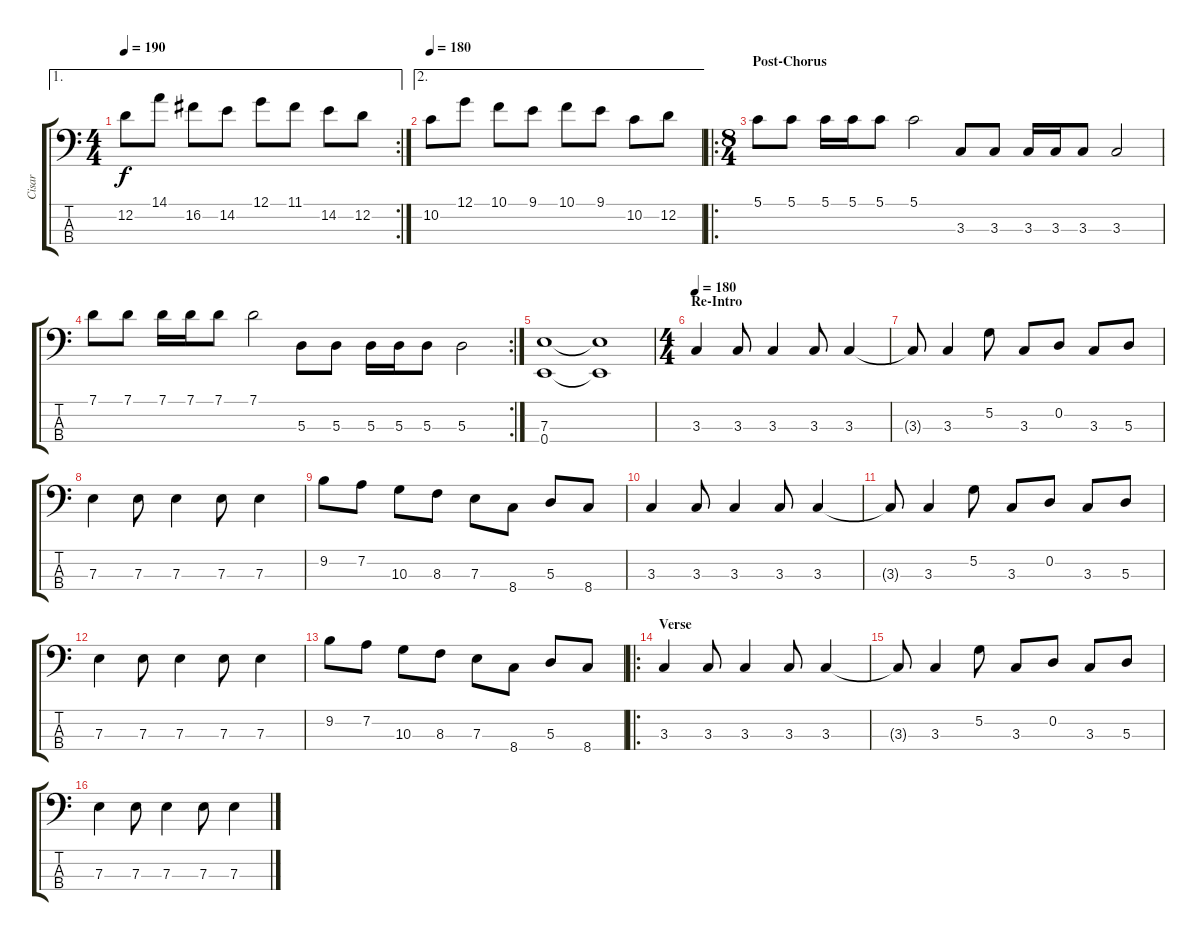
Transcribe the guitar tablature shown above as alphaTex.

\track ("Cisar" "Cisar") {instrument synthbass2}
\staff {score tabs}
\tuning (G2 D2 A1 E1) {hide}
\ae 1
\rc 2
\ts (4 4)
\tempo 190
\clef f4
\ks c
12.2.8{dy f} 14.1.8 16.2.8 14.2.8 12.1.8 11.1.8 14.2.8 12.2.8 |
\ae 2
\tempo 180
10.2.8 12.1.8 10.1.8 9.1.8 10.1.8 9.1.8 10.2.8 12.2.8 |
\ro
\ts (8 4)
\section ("" "Post-Chorus")
5.1.8 5.1.8 5.1.16 5.1.16 5.1.8 5.1.2 3.3.8 3.3.8 3.3.16 3.3.16 3.3.8 3.3.2 |
\rc 2
7.1.8 7.1.8 7.1.16 7.1.16 7.1.8 7.1.2 5.3.8 5.3.8 5.3.16 5.3.16 5.3.8 5.3.2 |
(7.3 0.4).1 (7.3{t} 0.4{t}).1 |
\ts (4 4)
\section ("" "Re-Intro")
\tempo 180
3.3.4 3.3.8 3.3.4 3.3.8 3.3.4 |
3.3{t}.8 3.3.4 5.2.8 3.3.8 0.2.8 3.3.8 5.3.8 |
7.3.4 7.3.8 7.3.4 7.3.8 7.3.4 |
9.2.8 7.2.8 10.3.8 8.3.8 7.3.8 8.4.8 5.3.8 8.4.8 |
3.3.4 3.3.8 3.3.4 3.3.8 3.3.4 |
3.3{t}.8 3.3.4 5.2.8 3.3.8 0.2.8 3.3.8 5.3.8 |
7.3.4 7.3.8 7.3.4 7.3.8 7.3.4 |
9.2.8 7.2.8 10.3.8 8.3.8 7.3.8 8.4.8 5.3.8 8.4.8 |
\ro
\section ("" "Verse")
3.3.4{volume 0} 3.3.8 3.3.4 3.3.8 3.3.4 |
3.3{t}.8 3.3.4 5.2.8 3.3.8 0.2.8 3.3.8 5.3.8 |
7.3.4 7.3.8 7.3.4 7.3.8 7.3.4
